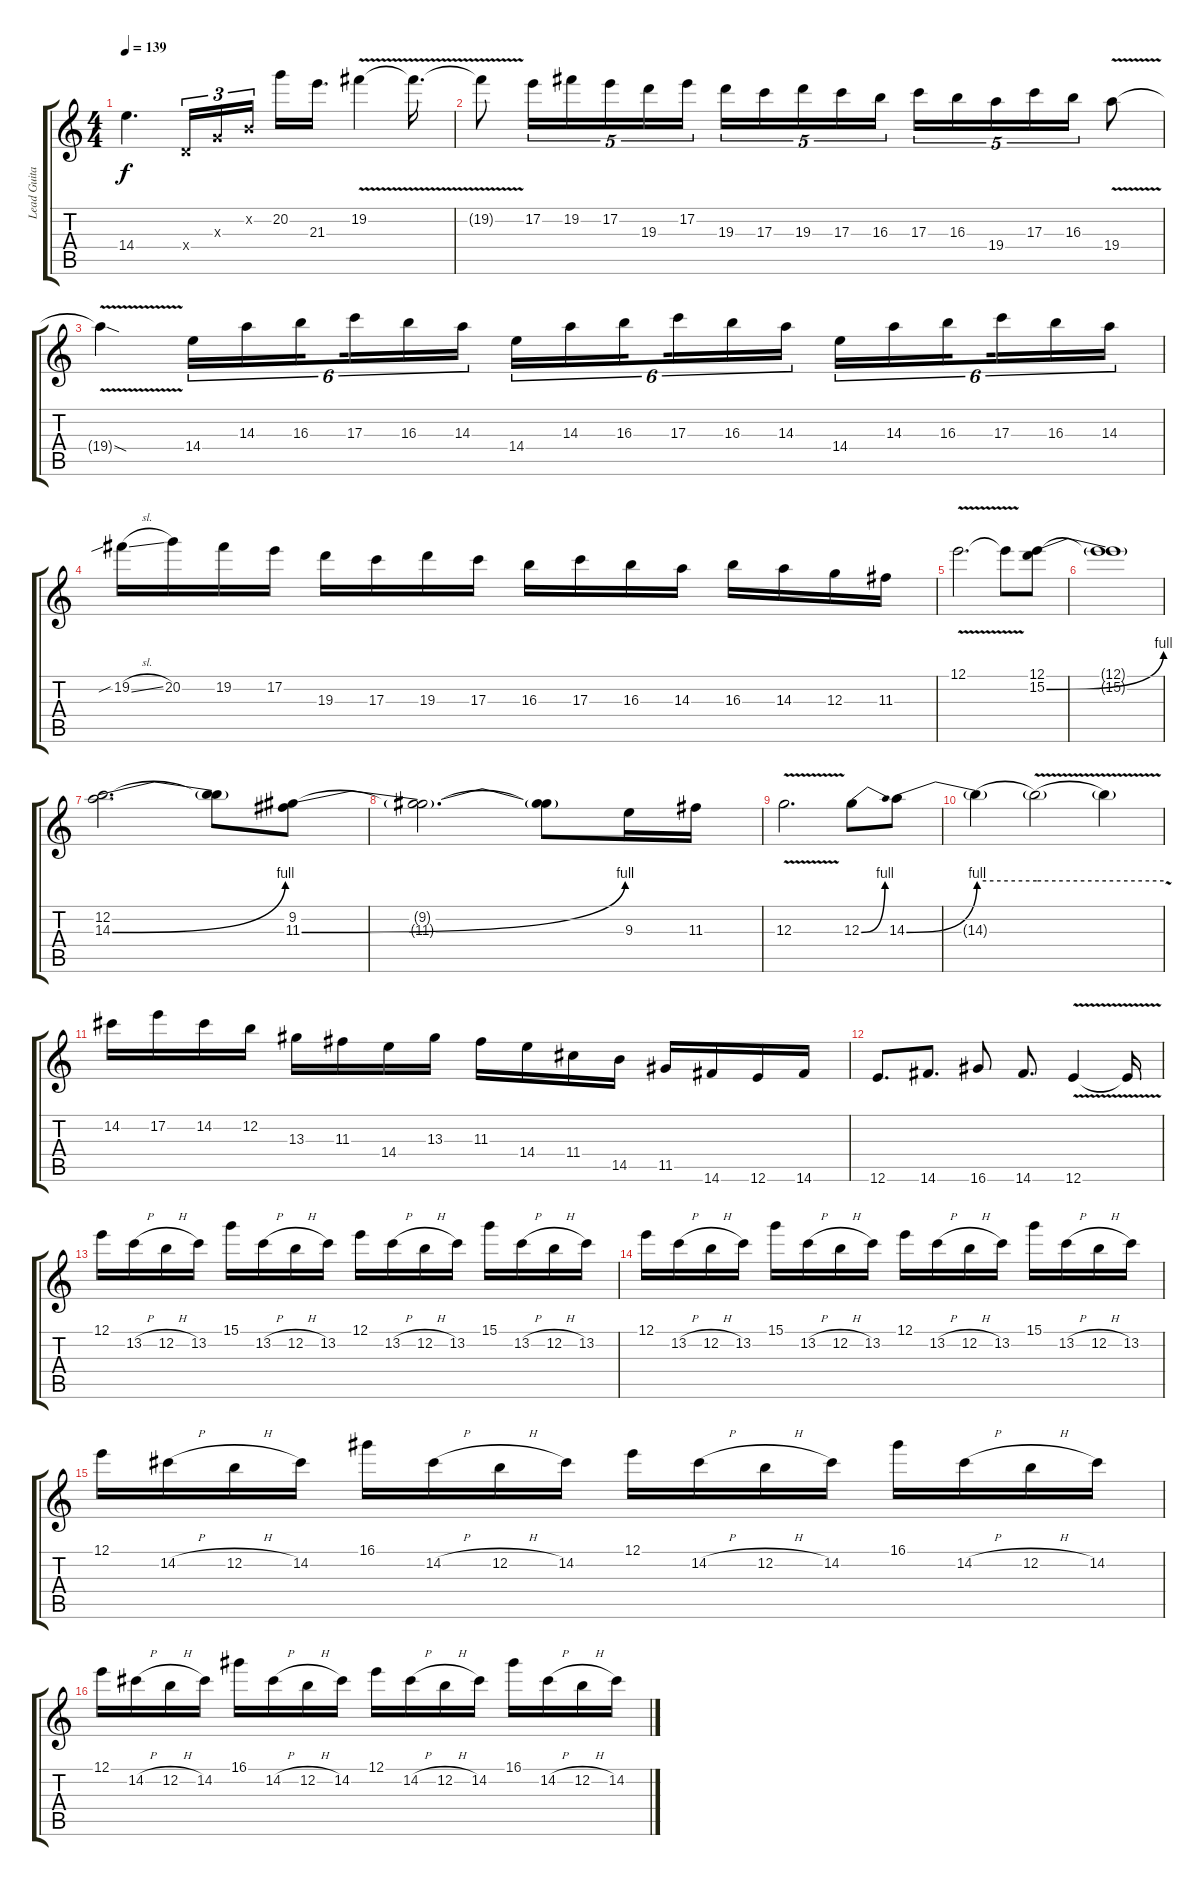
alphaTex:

\track ("Lead Guitar" "Lead Guita") {instrument distortionguitar}
\staff {score tabs}
\tuning (E4 B3 G3 D3 A2 E2) {hide}
\ts (4 4)
\tempo 139
\clef g2
\ks c
14.4.4{d dy f} 0.4{x}.16{tu (3 2)} 0.3{x}.16{tu (3 2)} 0.2{x}.16{tu (3 2)} 20.2.16 21.3.16{d} 19.2{v}.4 19.2{v t}.16{d} |
19.2{v t}.8 17.2.16{tu (5 4)} 19.2.16{tu (5 4)} 17.2.16{tu (5 4)} 19.3.16{tu (5 4)} 17.2.16{tu (5 4) beam splitsecondary} 19.3.16{tu (5 4)} 17.3.16{tu (5 4)} 19.3.16{tu (5 4)} 17.3.16{tu (5 4)} 16.3.16{tu (5 4) beam splitsecondary} 17.3.16{tu (5 4)} 16.3.16{tu (5 4)} 19.4.16{tu (5 4)} 17.3.16{tu (5 4)} 16.3.16{tu (5 4)} 19.4{v}.8 |
19.4{sod t}.4 14.4.16{tu (6 4)} 14.3.16{tu (6 4)} 16.3.16{tu (6 4) beam splitsecondary} 17.3.16{tu (6 4)} 16.3.16{tu (6 4)} 14.3.16{tu (6 4)} 14.4.16{tu (6 4)} 14.3.16{tu (6 4)} 16.3.16{tu (6 4) beam splitsecondary} 17.3.16{tu (6 4)} 16.3.16{tu (6 4)} 14.3.16{tu (6 4)} 14.4.16{tu (6 4)} 14.3.16{tu (6 4)} 16.3.16{tu (6 4) beam splitsecondary} 17.3.16{tu (6 4)} 16.3.16{tu (6 4)} 14.3.16{tu (6 4)} |
19.2{sib sl}.16 20.2.16 19.2.16 17.2.16 19.3.16 17.3.16 19.3.16 17.3.16 16.3.16 17.3.16 16.3.16 14.3.16 16.3.16 14.3.16 12.3.16 11.3.16 |
12.1{v}.2{d} 12.1{v t}.8 (12.1 15.2{be (bend 0 0 60 4)}).8 |
(12.1{t} 15.2{t}).1 |
(12.2 14.3{be (bend 0 0 60 4)}).2{d} (12.2{t} 14.3{t}).8 (9.2 11.3{be (bend 0 0 60 4)}).8 |
(9.2{t} 11.3{t}).2{d} (9.2{t} 11.3{t}).8 9.3.16 11.3.16 |
12.3{v}.2{d} 12.3{be (bend 0 0 60 4)}.8 14.3{be (bend 0 0 60 4)}.8 |
14.3{be (hold 0 4 60 4) t}.4 14.3{be (hold 0 4 60 4) v t}.2 14.3{v t}.4 |
14.2.16 17.2.16 14.2.16 12.2.16 13.3.16 11.3.16 14.4.16 13.3.16 11.3.16 14.4.16 11.4.16 14.5.16 11.5.16 14.6.16 12.6.16 14.6.16 |
12.6.8{d} 14.6.8{d} 16.6.8 14.6.8{d} 12.6{v}.4 12.6{v t}.16 |
12.1.16 13.2{h}.16 12.2{h}.16 13.2.16 15.1.16 13.2{h}.16 12.2{h}.16 13.2.16 12.1.16 13.2{h}.16 12.2{h}.16 13.2.16 15.1.16 13.2{h}.16 12.2{h}.16 13.2.16 |
12.1.16 13.2{h}.16 12.2{h}.16 13.2.16 15.1.16 13.2{h}.16 12.2{h}.16 13.2.16 12.1.16 13.2{h}.16 12.2{h}.16 13.2.16 15.1.16 13.2{h}.16 12.2{h}.16 13.2.16 |
12.1.16 14.2{h}.16 12.2{h}.16 14.2.16 16.1.16 14.2{h}.16 12.2{h}.16 14.2.16 12.1.16 14.2{h}.16 12.2{h}.16 14.2.16 16.1.16 14.2{h}.16 12.2{h}.16 14.2.16 |
12.1.16 14.2{h}.16 12.2{h}.16 14.2.16 16.1.16 14.2{h}.16 12.2{h}.16 14.2.16 12.1.16 14.2{h}.16 12.2{h}.16 14.2.16 16.1.16 14.2{h}.16 12.2{h}.16 14.2.16
